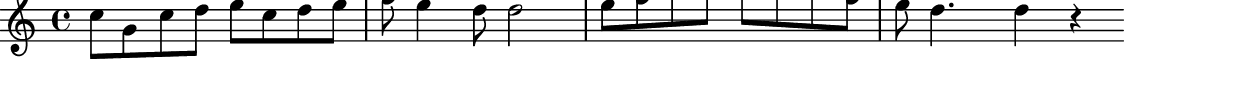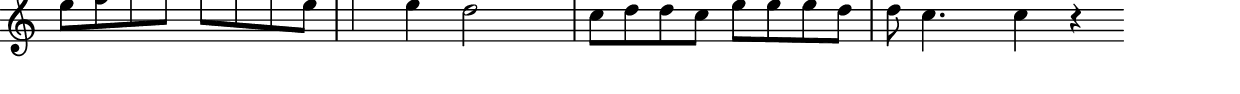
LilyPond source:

% MusicXML to Lilypond converter by Kovi

szovegAAA = \lyricmode {  "Szép" "szi" -- "vár" -- "vány" "ko" -- "szo" -- "rúz" -- "za" "az" "e" -- "get," "E" -- "gé" -- "szen" "ki" -- "mu" -- "tat" -- "tad," "hogy" "nem" "sze" -- "retsz," "Ha" "nem" "sze" -- "retsz," "nem" "te" -- "he" -- "tek" "én" "ró" -- "la," "Nem" "le" -- "he" -- "tek" "sem" "tu" -- "li" -- "pán," "sem" "ró" -- "zsa."  }

% Analyzing...
% 1 parts
% 1 Staff
% forceBassClefActive = 
melody = {
% 47 notes in the part
% 1 voices

\new Staff
\new Voice {
% 47 notes
% 8 mesaures

% Measure 1
\clef "treble"
\key c \major
\time 4/4 
c''8 g'8 c''8 d''8 e''8 c''8 d''8 e''8 
% Measure 2
f''8 e''4 (d''8 )d''2 
% Measure 3
e''8 f''8 g''8 g''8 a''8 g''8 g''8 f''8 
% Measure 4
e''8 d''4. d''4 r4 
% Measure 5
\bar "|:" \break
e''8 f''8 g''8 g''8 a''8 g''8 g''8 e''8 
% Measure 6
g''4 e''4 d''2 
% Measure 7
c''8 d''8 d''8 c''8 e''8 e''8 e''8 d''8 
% Measure 8
d''8 c''4. c''4 r4 \bar ":|" 
} % voice
} % melody


harmonies = \chordmode {
% 9 chords
\germanChords
c4 s4 s4 s4 g4 s4 s4 s4 c4 s4 s4 s4 g4 s4 s4 s4 c4 s4 s4 s4 s4 s4 g4 s4 c4 s4 g4 s4 c4
}

\include "../../definitions.ly"
